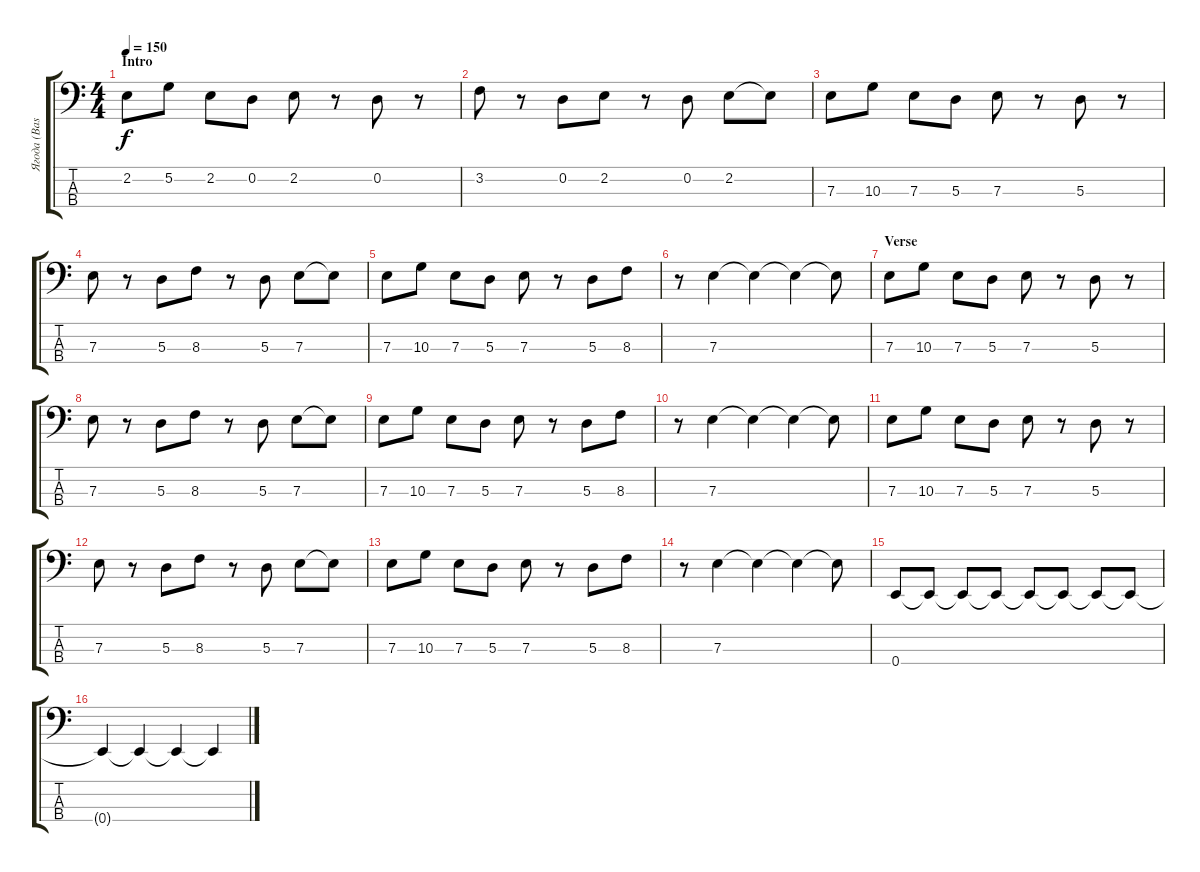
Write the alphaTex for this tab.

\track ("Ягода (Bass)" "Ягода (Bas") {instrument electricbassfinger}
\staff {score tabs}
\tuning (G2 D2 A1 E1) {hide}
\ts (4 4)
\section ("" "Intro")
\tempo 150
\clef f4
\ks c
2.2.8{dy f instrument electricbassfinger} 5.2.8 2.2.8 0.2.8 2.2.8 r.8 0.2.8 r.8 |
3.2.8 r.8 0.2.8 2.2.8 r.8 0.2.8 2.2.8 2.2{t}.8 |
7.3.8 10.3.8 7.3.8 5.3.8 7.3.8 r.8 5.3.8 r.8 |
7.3.8 r.8 5.3.8 8.3.8 r.8 5.3.8 7.3.8 7.3{t}.8 |
7.3.8 10.3.8 7.3.8 5.3.8 7.3.8 r.8 5.3.8 8.3.8 |
r.8 7.3.4 7.3{t}.4 7.3{t}.4 7.3{t}.8 |
\section ("" "Verse")
7.3.8 10.3.8 7.3.8 5.3.8 7.3.8 r.8 5.3.8 r.8 |
7.3.8 r.8 5.3.8 8.3.8 r.8 5.3.8 7.3.8 7.3{t}.8 |
7.3.8 10.3.8 7.3.8 5.3.8 7.3.8 r.8 5.3.8 8.3.8 |
r.8 7.3.4 7.3{t}.4 7.3{t}.4 7.3{t}.8 |
7.3.8 10.3.8 7.3.8 5.3.8 7.3.8 r.8 5.3.8 r.8 |
7.3.8 r.8 5.3.8 8.3.8 r.8 5.3.8 7.3.8 7.3{t}.8 |
7.3.8 10.3.8 7.3.8 5.3.8 7.3.8 r.8 5.3.8 8.3.8 |
r.8 7.3.4 7.3{t}.4 7.3{t}.4 7.3{t}.8 |
0.4.8 0.4{t}.8 0.4{t}.8 0.4{t}.8 0.4{t}.8 0.4{t}.8 0.4{t}.8 0.4{t}.8 |
0.4{t}.4 0.4{t}.4 0.4{t}.4 0.4{t}.4
